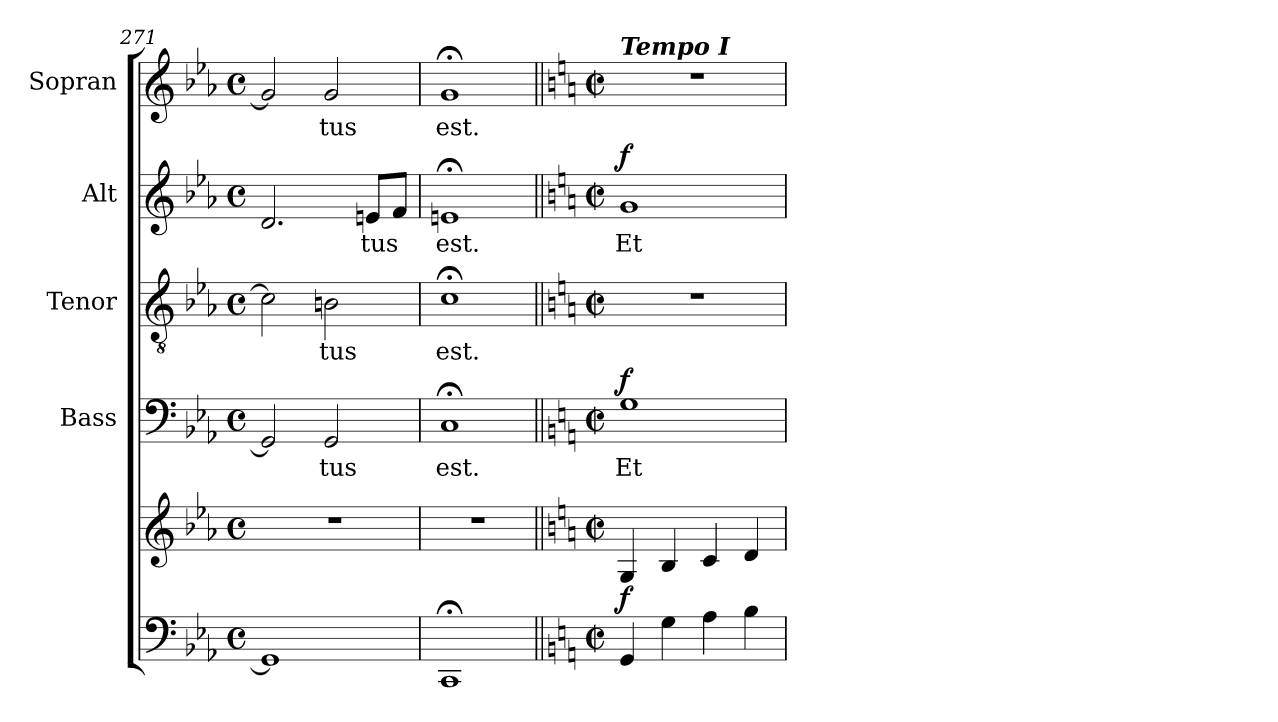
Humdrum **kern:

**kern	**kern	**dynam	**kern	**text	**dynam	**kern	**text	**kern	**text	**dynam	**kern	**text
*part5	*part5	*part5	*part4	*part4	*part4	*part3	*part3	*part2	*part2	*part2	*part1	*part1
*staff6	*staff5	*staff5/6	*staff4	*staff4	*staff4	*staff3	*staff3	*staff2	*staff2	*staff2	*staff1	*staff1
*	*	*	*I"Bass	*	*	*I"Tenor	*	*I"Alt	*	*	*I"Sopran	*
*	*	*	*I'B.	*	*	*I'T.	*	*I'A.	*	*	*I'S.	*
*clefF4	*clefG2	*	*clefF4	*	*	*clefGv2	*	*clefG2	*	*	*clefG2	*
*k[b-e-a-]	*k[b-e-a-]	*	*k[b-e-a-]	*	*	*k[b-e-a-]	*	*k[b-e-a-]	*	*	*k[b-e-a-]	*
*E-:	*E-:	*	*E-:	*	*	*E-:	*	*E-:	*	*	*E-:	*
*M4/4	*M4/4	*	*M4/4	*	*	*M4/4	*	*M4/4	*	*	*M4/4	*
*met(c)	*met(c)	*	*met(c)	*	*	*met(c)	*	*met(c)	*	*	*met(c)	*
=271	=271	=271	=271	=271	=271	=271	=271	=271	=271	=271	=271	=271
1GG]	1r	.	2GG/]	.	.	2c\]	.	2.d/	.	.	2g/]	.
!	!	!	!	!LO:LY:b	!	!	!LO:LY:b	!	!	!	!	!LO:LY:b
.	.	.	2GG/	-tus	.	2Bn\	-tus	.	.	.	2g/	-tus
!	!	!	!	!	!	!	!	!	!LO:LY:b	!	!	!
.	.	.	.	.	.	.	.	8en/L	-tus	.	.	.
.	.	.	.	.	.	.	.	8f/J	.	.	.	.
=272	=272	=272	=272	=272	=272	=272	=272	=272	=272	=272	=272	=272
!	!	!	!	!LO:LY:b	!	!	!LO:LY:b	!	!LO:LY:b	!	!	!LO:LY:b
1CC;	1r	.	1C;<	est.	.	1c;<	est.	1en;<	est.	.	1g;<	est.
!!LO:LB:g=z
=273||	=273||	=273||	=273||	=273||	=273||	=273||	=273||	=273||	=273||	=273||	=273||	=273||
*k[]	*k[]	*	*k[]	*	*	*k[]	*	*k[]	*	*	*k[]	*
*C:	*C:	*	*C:	*	*	*C:	*	*C:	*	*	*C:	*
*M2/2	*M2/2	*	*M2/2	*	*	*M2/2	*	*M2/2	*	*	*M2/2	*
*met(c|)	*met(c|)	*	*met(c|)	*	*	*met(c|)	*	*met(c|)	*	*	*met(c|)	*
!	!	!	!	!	!	!	!	!	!	!	!LO:TX:a:Bi:t=Tempo I	!
!	!	!LO:DY:b	!	!LO:LY:b	!LO:DY:a	!	!	!	!LO:LY:b	!LO:DY:a	!	!
4GG/	4G/	f	1G	Et	f	1r	.	1g	Et	f	1r	.
4G\	4B/	.	.	.	.	.	.	.	.	.	.	.
4A\	4c/	.	.	.	.	.	.	.	.	.	.	.
4B\	4d/	.	.	.	.	.	.	.	.	.	.	.
=	=	=	=	=	=	=	=	=	=	=	=	=
*-	*-	*-	*-	*-	*-	*-	*-	*-	*-	*-	*-	*-
